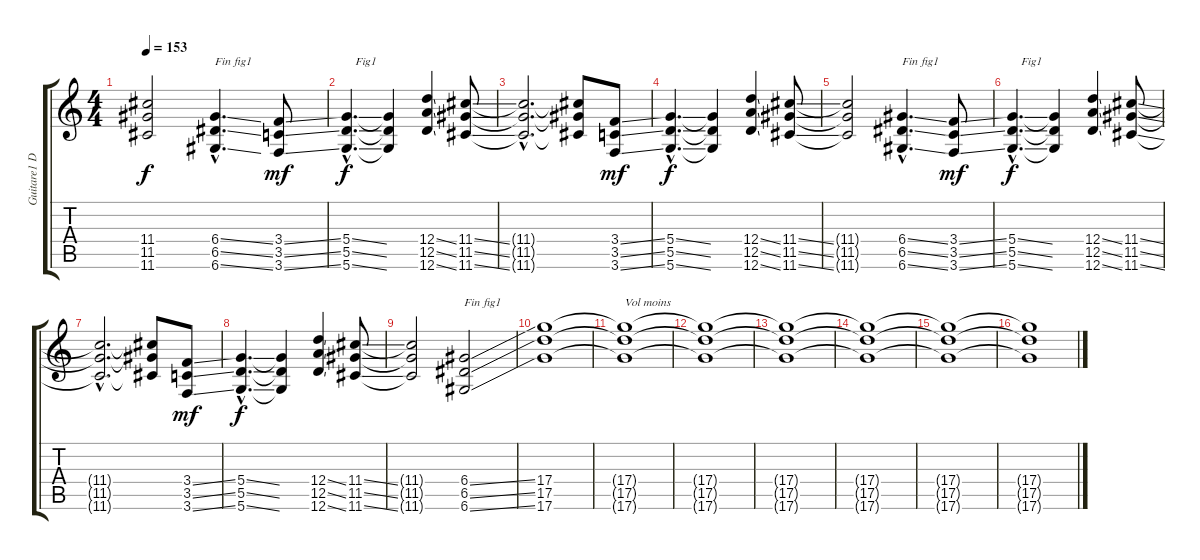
\track ("Guitare1 Dr-D" "Guitare1 D") {instrument overdrivenguitar}
\staff {score tabs}
\tuning (E4 B3 G3 D3 A2 D2) {hide}
\ts (4 4)
\tempo 153
\clef g2
\ks c
(11.4{t} 11.5{t} 11.6{t}).2{dy f} (6.4{ss hac} 6.5{ss hac} 6.6{ss hac}).4{d txt "Fin fig1"} (3.4{ss} 3.5{ss} 3.6{ss}).8{dy mf} |
(5.4{ss hac} 5.5{ss hac} 5.6{ss hac}).4{d txt "   Fig1" dy f} (5.4{t} 5.5{t} 5.6{t}).4 (12.4{ss} 12.5{ss} 12.6{ss}).4 (11.4{ss} 11.5{ss} 11.6{ss}).8 |
(11.4{hac t} 11.5{hac t} 11.6{hac t}).2{d} (11.4{t} 11.5{t} 11.6{t}).8 (3.4{ss} 3.5{ss} 3.6{ss}).8{dy mf} |
(5.4{ss hac} 5.5{ss hac} 5.6{ss hac}).4{d dy f} (5.4{t} 5.5{t} 5.6{t}).4 (12.4{ss} 12.5{ss} 12.6{ss}).4 (11.4{ss} 11.5{ss} 11.6{ss}).8 |
(11.4{t} 11.5{t} 11.6{t}).2 (6.4{ss hac} 6.5{ss hac} 6.6{ss hac}).4{d txt "Fin fig1"} (3.4{ss} 3.5{ss} 3.6{ss}).8{dy mf} |
(5.4{ss hac} 5.5{ss hac} 5.6{ss hac}).4{d txt "   Fig1" dy f} (5.4{t} 5.5{t} 5.6{t}).4 (12.4{ss} 12.5{ss} 12.6{ss}).4 (11.4{ss} 11.5{ss} 11.6{ss}).8 |
(11.4{hac t} 11.5{hac t} 11.6{hac t}).2{d} (11.4{t} 11.5{t} 11.6{t}).8 (3.4{ss} 3.5{ss} 3.6{ss}).8{dy mf} |
(5.4{ss hac} 5.5{ss hac} 5.6{ss hac}).4{d dy f} (5.4{t} 5.5{t} 5.6{t}).4 (12.4{ss} 12.5{ss} 12.6{ss}).4 (11.4{ss} 11.5{ss} 11.6{ss}).8 |
(11.4{t} 11.5{t} 11.6{t}).2 (6.4{ss} 6.5{ss} 6.6{ss}).2{txt "Fin fig1"} |
(17.4 17.5 17.6).1 |
(17.4{t} 17.5{t} 17.6{t}).1{txt "Vol moins" volume 9} |
(17.4{t} 17.5{t} 17.6{t}).1 |
(17.4{t} 17.5{t} 17.6{t}).1 |
(17.4{t} 17.5{t} 17.6{t}).1 |
(17.4{t} 17.5{t} 17.6{t}).1 |
(17.4{t} 17.5{t} 17.6{t}).1
